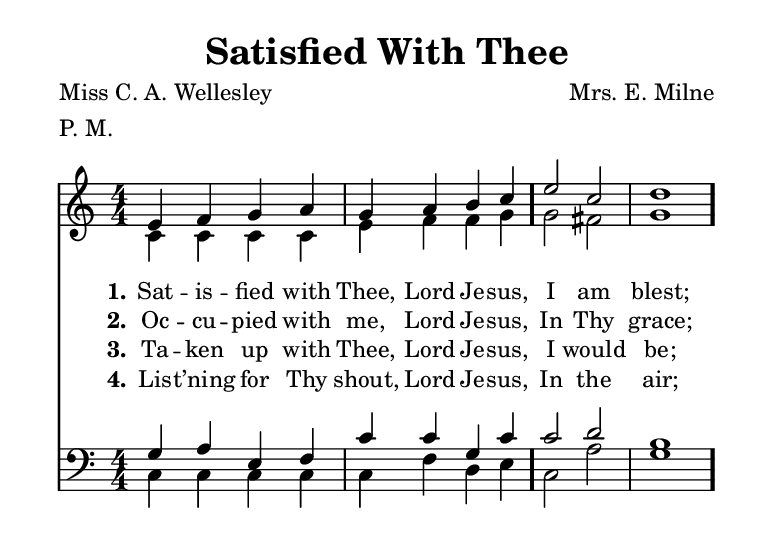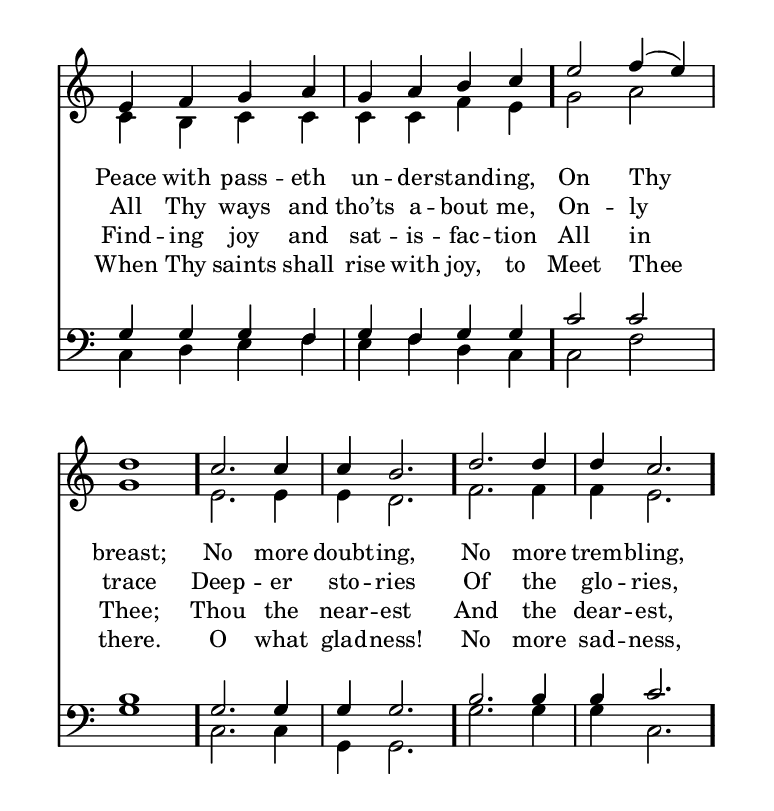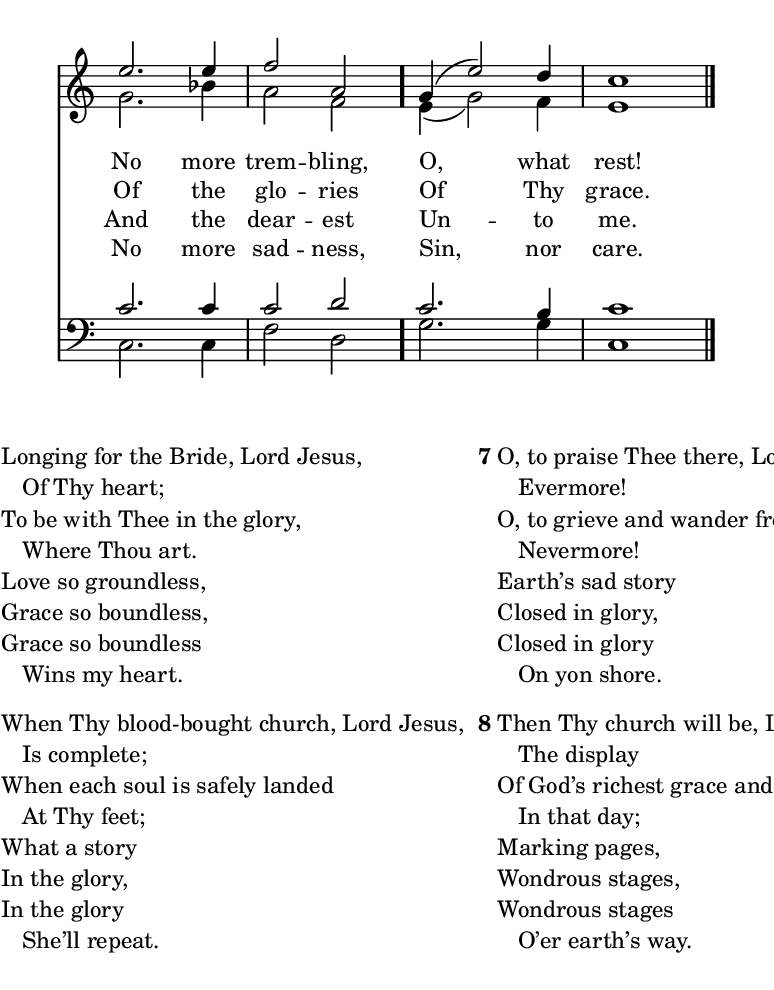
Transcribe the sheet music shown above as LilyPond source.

\include "common/global.ily"
\paper {
  \include "common/paper.ily"
  ragged-bottom = ##t
}

\header{
  hymnnumber = "262"
  title = "Satisfied With Thee"
  tunename = ""
  meter = "P. M."
  poet = "Miss C. A. Wellesley"
  composer = "Mrs. E. Milne"
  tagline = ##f
}

global = {
  \include "common/overrides.ily"
  \override Staff.TimeSignature.style = #'numbered
  \time 4/4
  \override Score.MetronomeMark.transparent = ##t % hide all fermata changes too
  \tempo 4=120
  \key c \major
  \autoBeamOff
}

notesSoprano = {
\global
\relative c' {

  e4 f g a | g a b c |
  e2 c | d1 |
  e,4 f g a | g a b c |
  e2 f4( e) | d1 |
  c2. c4 | c4 b2. |
  d2. d4 | d c2. |
  e2. e4 | f2 a, |
  g4( e'2) d4 | c1 |

  \bar "|."

}
}

notesAlto = {
\global
\relative e' {

  c4 c c c | e f f g
  g2 fis | g1 |
  c,4 b c c | c c f e |
  g2 a | g1 |
  e2. e4 | e d2. |
  f2. f4 | f4 e2. |
  g2. bes4 | a2 f |
  e4( g2) f4 | e1 |

}
}

notesTenor = {
\global
\relative a {

  g4 a e f | c' c g c |
  c2 d2 | b1 |
  g4 g g f | g f g g |
  c2 c | b1 |
  g2. g4 | g4 g2. |
  b2. b4 | b c2. |
  c2. c4 | c2 d |
  c2. b4 | c1 |

}
}

notesBass = {
\global
\relative f {

  c4 c c c | c f d e |
  c2 a' | g1 |
  c,4 d e f | e f d c |
  c2 f | g1 |
  c,2. c4 | g4 g2. |
  g'2. g4 | g c,2. |
  c2. c4 | f2 d |
  g2. g4 | c,1 |

}
}

wordsA = \lyricmode {
\set stanza = "1."

Sat -- is -- fied with Thee, Lord Je -- sus, \bar "."
I am blest; \bar "."
Peace with pass -- eth un -- der -- stand -- ing, \bar "."
On Thy breast; \bar "."
No more doubt -- ing, \bar "."
%{HIDE>%} No more trem -- bling, %{<HIDE%} \bar "."
No more trem -- bling, \bar "."
O, what rest! \bar "."

}

wordsB = \lyricmode {
\set stanza = "2."

Oc -- cu -- pied with me, Lord Je -- sus,
In Thy grace;
All Thy ways and tho’ts a -- bout me,
On -- ly trace
Deep -- er sto -- ries
%{HIDE>%} Of the glo -- ries, %{<HIDE%}
Of the glo -- ries
Of Thy grace.

}

wordsC = \lyricmode {
\set stanza = "3."

Ta -- ken up with Thee, Lord Je -- sus,
I would be;
Find -- ing joy and sat -- is -- fac -- tion
All in Thee;
Thou the near -- est
%{HIDE>%} And the dear -- est, %{<HIDE%}
And the dear -- est
Un -- to me.

}

wordsD = \lyricmode {
\set stanza = "4."

Lis -- t’ning for Thy shout, Lord Je -- sus,
In the air;
When Thy saints shall rise with joy, to
Meet Thee there.
O what glad -- ness!
%{HIDE>%} No more sad -- ness, %{<HIDE%}
No more sad -- ness,
Sin, nor care.

}

wordsE = \markuplist {

\line { Longing for the Bride, Lord Jesus, }
\line { { \hspace #2 } Of Thy heart; }
\line { To be with Thee in the glory, }
\line { { \hspace #2 } Where Thou art. }
\line { Love so groundless, }
\line { %{HIDE>%} Grace so boundless, %{<HIDE%} }
\line { Grace so boundless }
\line { { \hspace #2 } Wins my heart. }

}

wordsF = \markuplist {

\line { When Thy blood-bought church, Lord Jesus, }
\line { { \hspace #2 } Is complete; }
\line { When each soul is safely landed }
\line { { \hspace #2 } At Thy feet; }
\line { What a story }
\line { %{HIDE>%} In the glory, %{<HIDE%} }
\line { In the glory }
\line { { \hspace #2 } She’ll repeat. }

}

wordsG = \markuplist {

\line { O, to praise Thee there, Lord Jesus, }
\line { { \hspace #2 } Evermore! }
\line { O, to grieve and wander from Thee }
\line { { \hspace #2 } Nevermore! }
\line { Earth’s sad story }
\line { %{HIDE>%} Closed in glory, %{<HIDE%} }
\line { Closed in glory }
\line { { \hspace #2 } On yon shore. }

}

wordsH = \markuplist {

\line { Then Thy church will be, Lord Jesus, }
\line { { \hspace #2 } The display }
\line { Of God’s richest grace and kindness }
\line { { \hspace #2 } In that day; }
\line { Marking pages, }
\line { %{HIDE>%} Wondrous stages, %{<HIDE%} }
\line { Wondrous stages }
\line { { \hspace #2 } O’er earth’s way.}

}

\score {
  \context ChoirStaff <<
    \context Staff = upper <<
      \set ChoirStaff.systemStartDelimiter = #'SystemStartBar
      \context Voice  = sopranos { \voiceOne << \notesSoprano >> }
      \context Voice  = altos { \voiceTwo << \notesAlto >> }
      \context Lyrics = one   \lyricsto sopranos \wordsA
      \context Lyrics = two   \lyricsto sopranos \wordsB
      \context Lyrics = three \lyricsto sopranos \wordsC
      \context Lyrics = four  \lyricsto sopranos \wordsD
    >>
    \context Staff = men <<
      \clef bass
      \context Voice  = tenors { \voiceOne << \notesTenor >> }
      \context Voice  = basses { \voiceTwo << \notesBass >> }
    >>
  >>
  \layout {
    \include "common/layout.ily"
  }
  \midi{
    \include "common/midi.ily"
  }
}

\noPageBreak

\markup { \fill-line {
  \hspace #0.1
  \column {
  \line{ \bold 5 \column { \wordsE } } \combine \null \vspace #0.4
  \line{ \bold 6 \column { \wordsF } }
  }
  \hspace #0.1
  \column {
  \line{ \bold 7 \column { \wordsG } } \combine \null \vspace #0.4
  \line{ \bold 8 \column { \wordsH } }
  }
  \hspace #0.1
} }

\version "2.19.49"  % necessary for upgrading to future LilyPond versions.

% vi:set et ts=2 sw=2 ai nocindent syntax=lilypond:
